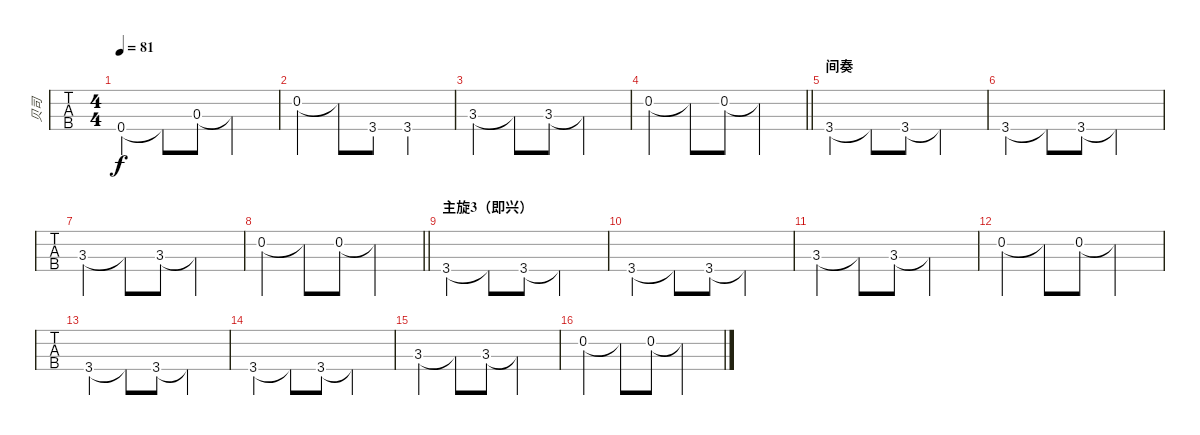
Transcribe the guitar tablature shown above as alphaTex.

\track ("贝司" "贝司") {instrument electricbassfinger}
\staff {tabs}
\tuning (G2 D2 A1 E1) {hide}
\ts (4 4)
\tempo 81
\clef f4
\ks g
0.4.4{dy f} 0.4{t}.8 0.3.8 0.3{t}.2 |
0.2.4 0.2{t}.8 3.4.8 3.4.2 |
3.3.4 3.3{t}.8 3.3.8 3.3{t}.2 |
\barLineRight lightlight
0.2.4 0.2{t}.8 0.2.8 0.2{t}.2 |
\section ("" "间奏")
3.4.4 3.4{t}.8 3.4.8 3.4{t}.2 |
3.4.4 3.4{t}.8 3.4.8 3.4{t}.2 |
3.3.4 3.3{t}.8 3.3.8 3.3{t}.2 |
\barLineRight lightlight
0.2.4 0.2{t}.8 0.2.8 0.2{t}.2 |
\section ("" "主旋3（即兴）")
3.4.4 3.4{t}.8 3.4.8 3.4{t}.2 |
3.4.4 3.4{t}.8 3.4.8 3.4{t}.2 |
3.3.4 3.3{t}.8 3.3.8 3.3{t}.2 |
0.2.4 0.2{t}.8 0.2.8 0.2{t}.2 |
3.4.4 3.4{t}.8 3.4.8 3.4{t}.2 |
3.4.4 3.4{t}.8 3.4.8 3.4{t}.2 |
3.3.4 3.3{t}.8 3.3.8 3.3{t}.2 |
0.2.4 0.2{t}.8 0.2.8 0.2{t}.2
